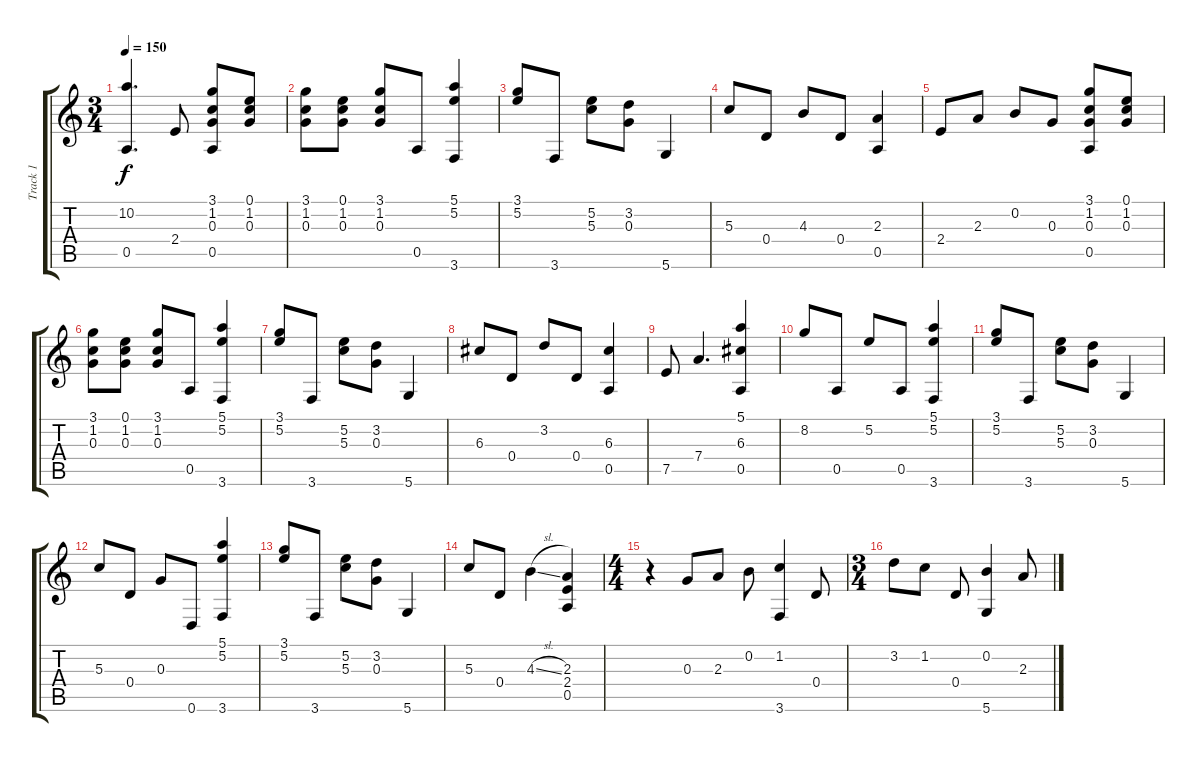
\track ("Track 1" "Track 1") {instrument acousticguitarsteel}
\staff {score tabs}
\tuning (E4 B3 G3 D3 A2 D2) {hide}
\ts (3 4)
\tempo 150
\clef g2
\ks c
(10.2 0.5).4{d dy f} 2.4.8 (3.1 1.2 0.3 0.5).8 (0.1 1.2 0.3).8 |
(3.1 1.2 0.3).8 (0.1 1.2 0.3).8 (3.1 1.2 0.3).8 0.5.8 (5.1 5.2 3.6).4 |
(3.1 5.2).8 3.6.8 (5.2 5.3).8 (3.2 0.3).8 5.6.4 |
5.3.8 0.4.8 4.3.8 0.4.8 (2.3 0.5).4 |
2.4.8 2.3.8 0.2.8 0.3.8 (3.1 1.2 0.3 0.5).8 (0.1 1.2 0.3).8 |
(3.1 1.2 0.3).8 (0.1 1.2 0.3).8 (3.1 1.2 0.3).8 0.5.8 (5.1 5.2 3.6).4 |
(3.1 5.2).8 3.6.8 (5.2 5.3).8 (3.2 0.3).8 5.6.4 |
6.3.8 0.4.8 3.2.8 0.4.8 (6.3 0.5).4 |
7.5.8 7.4.4{d} (5.1 6.3 0.5).4 |
8.2.8 0.5.8 5.2.8 0.5.8 (5.1 5.2 3.6).4 |
(3.1 5.2).8 3.6.8 (5.2 5.3).8 (3.2 0.3).8 5.6.4 |
5.3.8 0.4.8 0.3.8 0.6.8 (5.1 5.2 3.6).4 |
(3.1 5.2).8 3.6.8 (5.2 5.3).8 (3.2 0.3).8 5.6.4 |
5.3.8 0.4.8 4.3{sl}.4 (2.3 2.4 0.5).4 |
\ts (4 4)
r.4 0.3.8 2.3.8 0.2.8 (1.2 3.6).4 0.4.8 |
\ts (3 4)
3.2.8 1.2.8 0.4.8 (0.2 5.6).4 2.3.8
